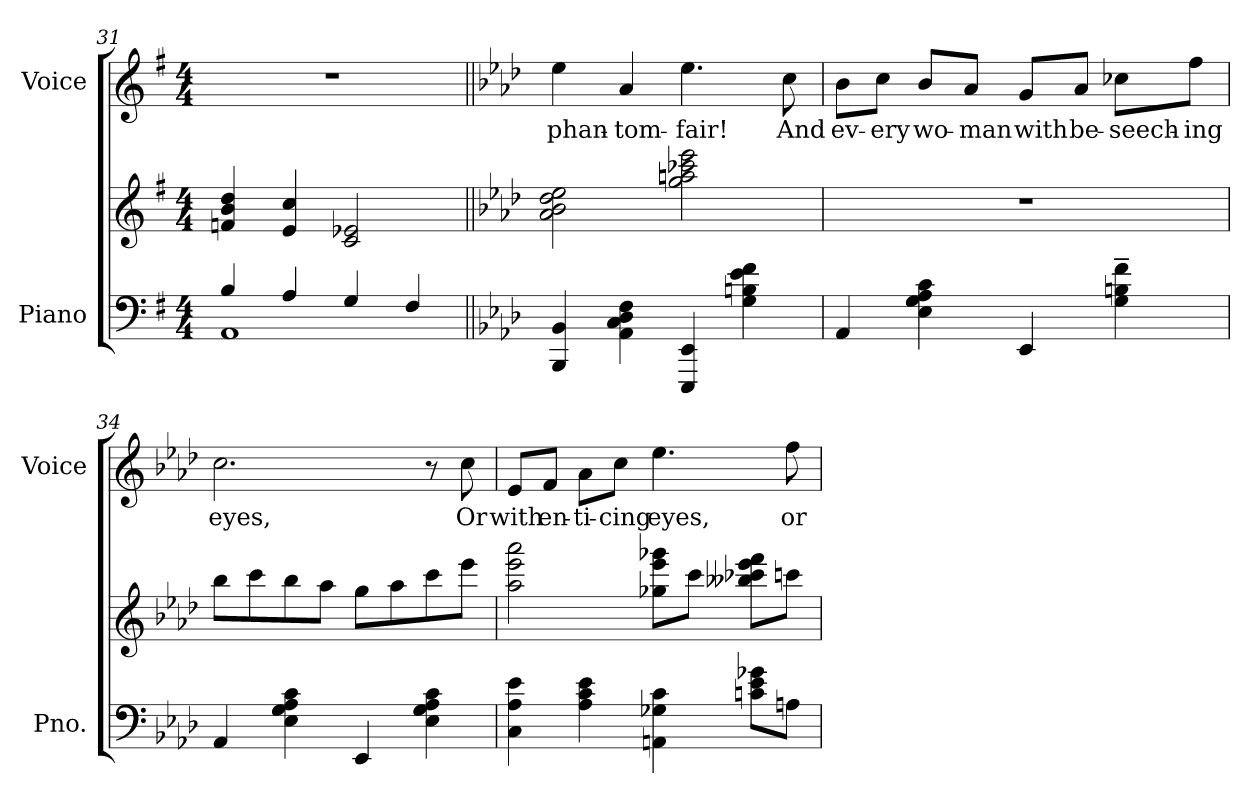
**kern	**kern	**kern	**text
*part2	*part2	*part1	*part1
*staff3	*staff2	*staff1	*staff1
*I"Piano	*	*I"Voice	*
*I'Pno.	*	*I'Voice	*
!!LO:LB:g=z
*clefF4	*clefG2	*clefG2	*
*k[f#]	*k[f#]	*k[f#]	*
*G:	*G:	*G:	*
*M4/4	*M4/4	*M4/4	*
=31	=31	=31	=31
*^	*	*	*
4Bi/	1AAi	4fni/ 4bi 4ddi	1r	.
4Ai/	.	4ei/ 4cci	.	.
4Gi/	.	2ci/ 2e-Xi	.	.
4F#i/	.	.	.	.
*v	*v	*	*	*
=32||	=32||	=32||	=32||
*k[b-e-a-d-]	*k[b-e-a-d-]	*k[b-e-a-d-]	*
*A-:	*A-:	*A-:	*
!	!	!	!LO:LY:b:color=#000000
4BBB-i/ 4BB-i	2a-i\ 2b-i 2dd-i 2ee-i	4ee-i\	phan-
*X8ba	*	*	*
!	!	!	!LO:LY:b:color=#000000
4AA-i\ 4Ci 4D-i 4Fi	.	4a-i/	-tom-
*	*8ba	*	*
!	!	!	!LO:LY:b:color=#000000
4EEE-i/ 4EE-i	2gi\ 2ani 2cc-Xi 2ee-i	4.ee-i\	-fair!
4Gi\ 4Bni 4e-i 4fi	.	.	.
!	!	!	!LO:LY:b:color=#000000
.	.	8cci\	And
=33	=33	=33	=33
!	!	!	!LO:LY:b:color=#000000
4AA-i/	1r	8b-i\L	ev-
!	!	!	!LO:LY:b:color=#000000
.	.	8cci\J	-ery
!	!	!	!LO:LY:b:color=#000000
4E-i\ 4Gi 4A-i 4ci	.	8b-i/L	wo-
!	!	!	!LO:LY:b:color=#000000
.	.	8a-i/J	-man
!	!	!	!LO:LY:b:color=#000000
4EE-i/	.	8gi/L	with
!	!	!	!LO:LY:b:color=#000000
.	.	8a-i/J	be-
!	!	!	!LO:LY:b:color=#000000
4Gi\~ 4Bni~ 4fi~	.	8cc-Xi\L	-seech-
!	!	!	!LO:LY:b:color=#000000
.	.	8ffi\J	-ing
!!LO:LB:g=z
=34	=34	=34	=34
!	!	!	!LO:LY:b:color=#000000
4AA-i/	8b-i\L	2.cci\	eyes,
.	8cci\	.	.
4E-i\ 4Gi 4A-i 4ci	8b-i\	.	.
.	8a-i\J	.	.
4EE-i/	8gi\L	.	.
.	8a-i\	.	.
4E-i\ 4Gi 4A-i 4ci	8cci\	8r	.
!	!	!	!LO:LY:b:color=#000000
.	8ee-i\J	8cci\	Or
=35	=35	=35	=35
!	!	!	!LO:LY:b:color=#000000
4Ci\ 4A-i 4e-i	2a-i\ 2ee-i 2aa-i	8e-i/L	with
!	!	!	!LO:LY:b:color=#000000
.	.	8fi/J	en-
!	!	!	!LO:LY:b:color=#000000
4A-i\ 4ci 4e-i	.	8a-i\L	-ti-
!	!	!	!LO:LY:b:color=#000000
.	.	8cci\J	-cing
!	!	!	!LO:LY:b:color=#000000
4AAni\ 4G-Xi 4ci	8g-Xi\ 8ee-i 8gg-XiL	4.ee-i\	eyes,
.	8cci\J	.	.
8cni\ 8e-i 8g-XiL	8b--Xi\ 8cc-Xi 8ee-i 8ffiL	.	.
!	!	!	!LO:LY:b:color=#000000
8Ani\J	8ccni\J	8ffi\	or
=	=	=	=
*-	*-	*-	*-
